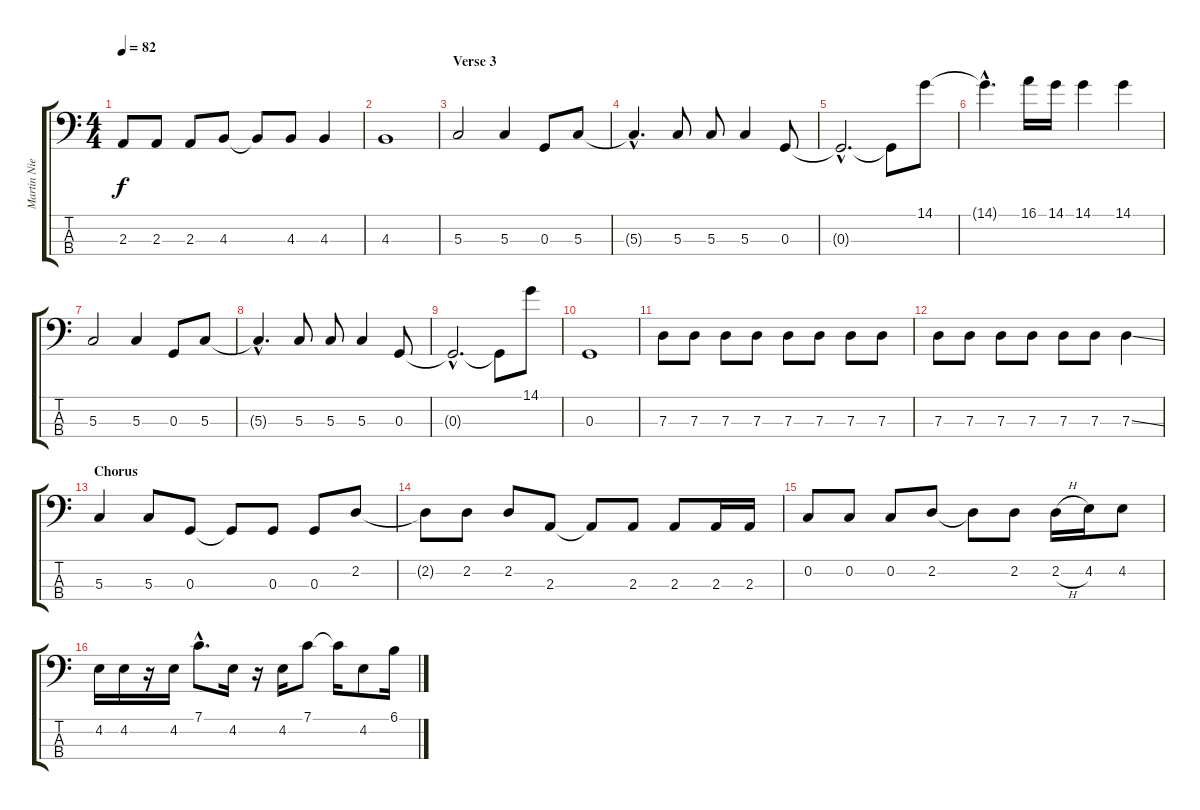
\track ("Martin Nielsen" "Martin Nie") {instrument electricbassfinger}
\staff {score tabs}
\tuning (F2 C2 G1 D1) {hide}
\ts (4 4)
\tempo 82
\clef f4
\ks c
2.3.8{dy f} 2.3.8 2.3.8 4.3.8 4.3{t}.8 4.3.8 4.3.4 |
4.3.1 |
\section ("" "Verse 3")
5.3.2 5.3.4 0.3.8 5.3.8 |
5.3{hac t}.4{d} 5.3.8 5.3.8 5.3.4 0.3.8 |
0.3{hac t}.2{d} 0.3{t}.8 14.1.8 |
14.1{hac t}.4{d} 16.1.16 14.1.16 14.1.4 14.1.4 |
5.3.2 5.3.4 0.3.8 5.3.8 |
5.3{hac t}.4{d} 5.3.8 5.3.8 5.3.4 0.3.8 |
0.3{hac t}.2{d} 0.3{t}.8 14.1.8 |
0.3.1 |
7.3.8 7.3.8 7.3.8 7.3.8 7.3.8 7.3.8 7.3.8 7.3.8 |
7.3.8 7.3.8 7.3.8 7.3.8 7.3.8 7.3.8 7.3{ss}.4 |
\section ("" "Chorus")
5.3.4 5.3.8 0.3.8 0.3{t}.8 0.3.8 0.3.8 2.2.8 |
2.2{t}.8 2.2.8 2.2.8 2.3.8 2.3{t}.8 2.3.8 2.3.8 2.3.16 2.3.16 |
0.2.8 0.2.8 0.2.8 2.2.8 2.2{t}.8 2.2.8 2.2{h}.16 4.2.16 4.2.8 |
4.2.16 4.2.16 r.16 4.2.16 7.1{hac}.8{d} 4.2.16 r.16 4.2.16 7.1.8 7.1{t}.16 4.2.8 6.1.16
